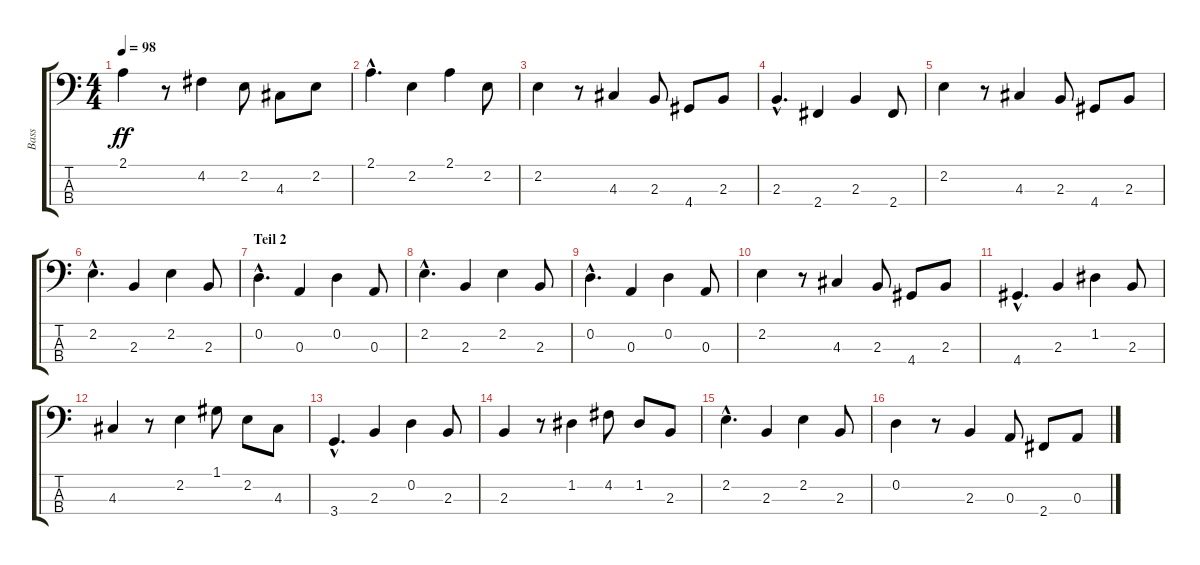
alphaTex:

\track ("Bass" "Bass") {instrument electricguitarmuted}
\staff {score tabs}
\tuning (G2 D2 A1 E1) {hide}
\ts (4 4)
\tempo 98
\clef f4
\ks c
2.1.4{dy ff} r.8 4.2.4 2.2.8 4.3.8 2.2.8 |
2.1{hac}.4{d} 2.2.4 2.1.4 2.2.8 |
2.2.4 r.8 4.3.4 2.3.8 4.4.8 2.3.8 |
2.3{hac}.4{d} 2.4.4 2.3.4 2.4.8 |
2.2.4 r.8 4.3.4 2.3.8 4.4.8 2.3.8 |
2.2{hac}.4{d} 2.3.4 2.2.4 2.3.8 |
\section ("" "Teil 2")
0.2{hac}.4{d} 0.3.4 0.2.4 0.3.8 |
2.2{hac}.4{d} 2.3.4 2.2.4 2.3.8 |
0.2{hac}.4{d} 0.3.4 0.2.4 0.3.8 |
2.2.4 r.8 4.3.4 2.3.8 4.4.8 2.3.8 |
4.4{hac}.4{d} 2.3.4 1.2.4 2.3.8 |
4.3.4 r.8 2.2.4 1.1.8 2.2.8 4.3.8 |
3.4{hac}.4{d} 2.3.4 0.2.4 2.3.8 |
2.3.4 r.8 1.2.4 4.2.8 1.2.8 2.3.8 |
2.2{hac}.4{d} 2.3.4 2.2.4 2.3.8 |
0.2.4 r.8 2.3.4 0.3.8 2.4.8 0.3.8
